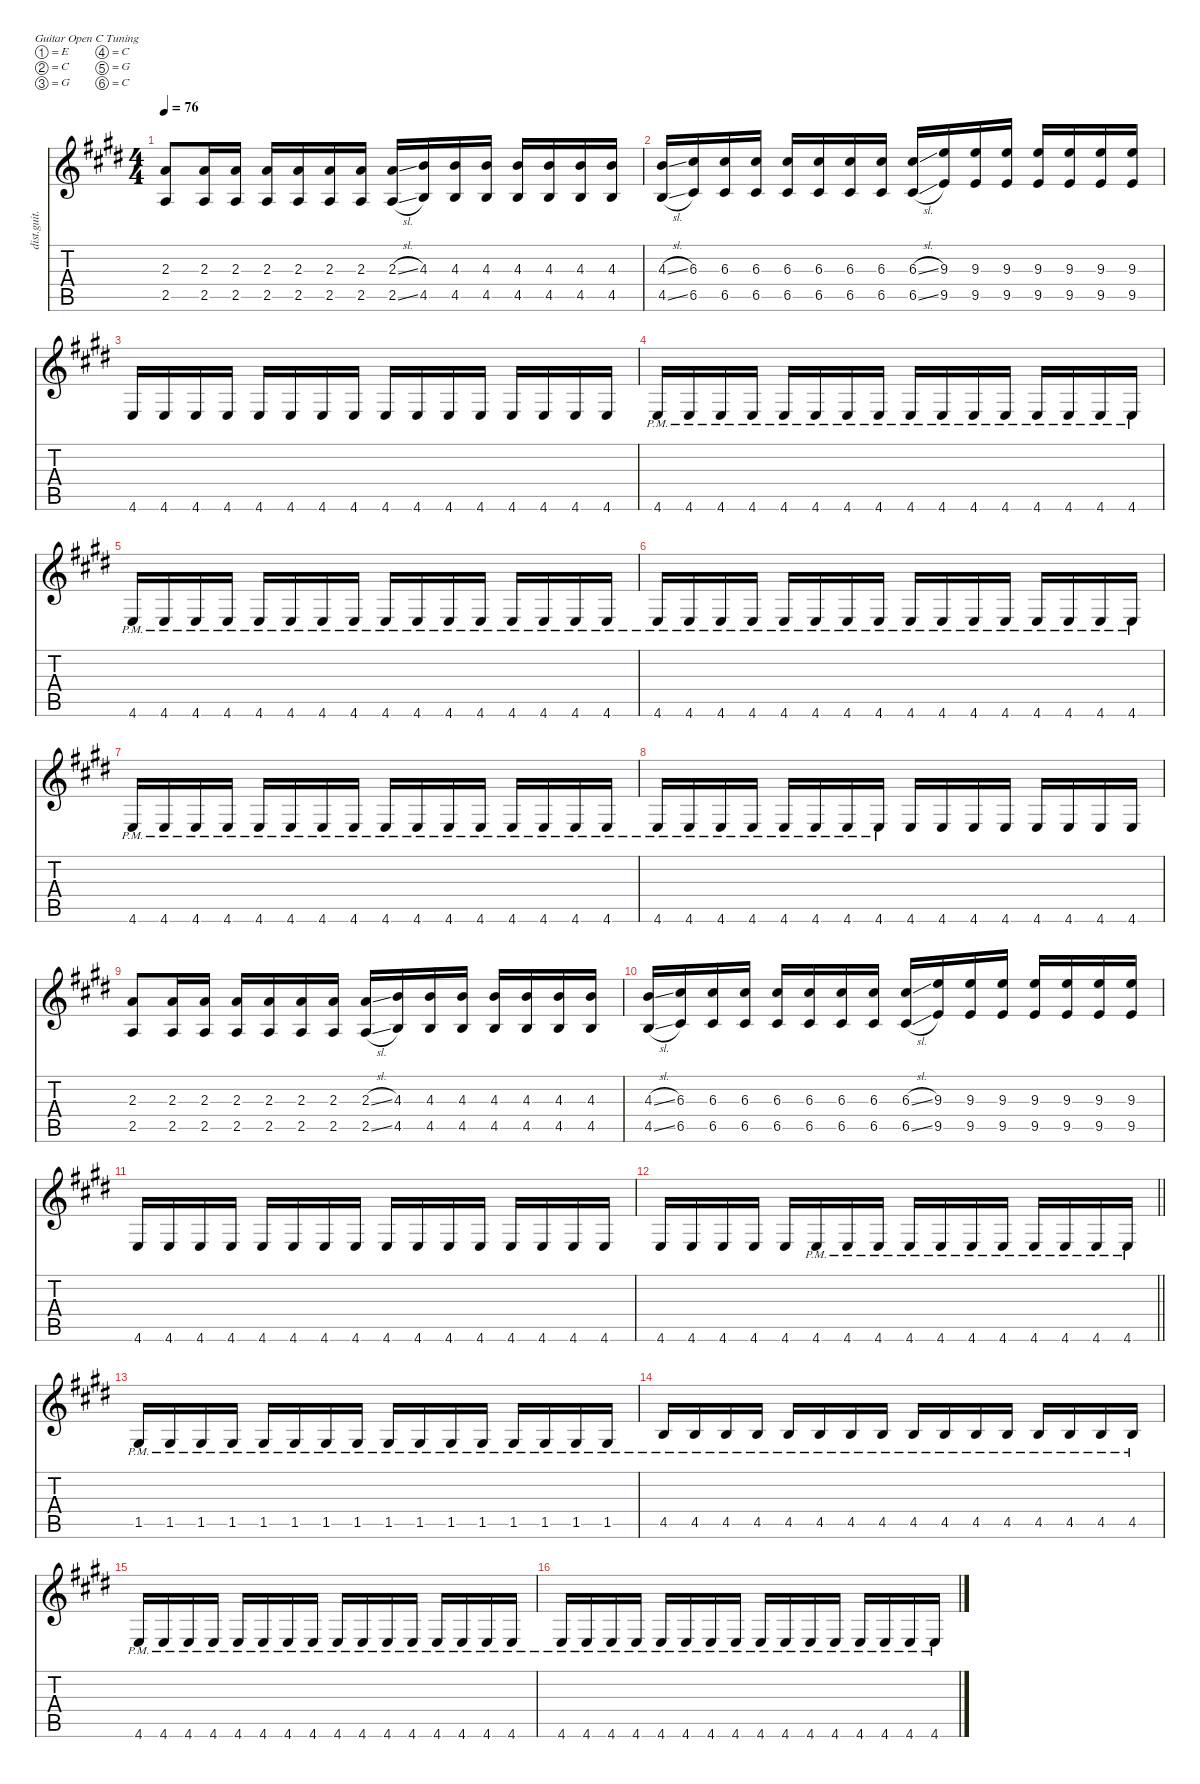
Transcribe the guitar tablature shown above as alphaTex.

\defaultSystemsLayout 4
\hideDynamics
\bracketExtendMode nobrackets
\otherSystemsTrackNameOrientation horizontal
\track ("Guitar 1" "dist.guit.") {defaultSystemsLayout 4 instrument distortionguitar}
\staff {score tabs}
\tuning (E4 C4 G3 C3 G2 C2)
\ts (4 4)
\tempo 76
\clef g2
\ks e
(2.3{acc forcenatural} 2.5{acc forcenatural}).8{dy f beam Up} (2.3{acc forcenatural} 2.5{acc forcenatural}).16{beam Up} (2.3{acc forcenatural} 2.5{acc forcenatural}).16{beam Up} (2.3{acc forcenatural} 2.5{acc forcenatural}).16{beam Up} (2.3{acc forcenatural} 2.5{acc forcenatural}).16{beam Up} (2.3{acc forcenatural} 2.5{acc forcenatural}).16{beam Up} (2.3{acc forcenatural} 2.5{acc forcenatural}).16{beam Up} (2.3{sl acc forcenatural} 2.5{sl acc forcenatural}).16{beam Up} (4.3{acc forcenatural} 4.5{acc forcenatural}).16{beam Up} (4.3{acc forcenatural} 4.5{acc forcenatural}).16{beam Up} (4.3{acc forcenatural} 4.5{acc forcenatural}).16{beam Up} (4.3{acc forcenatural} 4.5{acc forcenatural}).16{beam Up} (4.3{acc forcenatural} 4.5{acc forcenatural}).16{beam Up} (4.3{acc forcenatural} 4.5{acc forcenatural}).16{beam Up} (4.3{acc forcenatural} 4.5{acc forcenatural}).16{beam Up} |
(4.3{sl acc forcenatural} 4.5{sl acc forcenatural}).16{beam Up} (6.3{acc #} 6.5{acc #}).16{beam Up} (6.3{acc #} 6.5{acc #}).16{beam Up} (6.3{acc #} 6.5{acc #}).16{beam Up} (6.3{acc #} 6.5{acc #}).16{beam Up} (6.3{acc #} 6.5{acc #}).16{beam Up} (6.3{acc #} 6.5{acc #}).16{beam Up} (6.3{acc #} 6.5{acc #}).16{beam Up} (6.3{sl acc #} 6.5{sl acc #}).16{beam Up} (9.3{acc forcenatural} 9.5{acc forcenatural}).16{beam Up} (9.3{acc forcenatural} 9.5{acc forcenatural}).16{beam Up} (9.3{acc forcenatural} 9.5{acc forcenatural}).16{beam Up} (9.3{acc forcenatural} 9.5{acc forcenatural}).16{beam Up} (9.3{acc forcenatural} 9.5{acc forcenatural}).16{beam Up} (9.3{acc forcenatural} 9.5{acc forcenatural}).16{beam Up} (9.3{acc forcenatural} 9.5{acc forcenatural}).16{beam Up} |
4.6{acc forcenatural}.16{beam Up} 4.6{acc forcenatural}.16{beam Up} 4.6{acc forcenatural}.16{beam Up} 4.6{acc forcenatural}.16{beam Up} 4.6{acc forcenatural}.16{beam Up} 4.6{acc forcenatural}.16{beam Up} 4.6{acc forcenatural}.16{beam Up} 4.6{acc forcenatural}.16{beam Up} 4.6{acc forcenatural}.16{beam Up} 4.6{acc forcenatural}.16{beam Up} 4.6{acc forcenatural}.16{beam Up} 4.6{acc forcenatural}.16{beam Up} 4.6{acc forcenatural}.16{beam Up} 4.6{acc forcenatural}.16{beam Up} 4.6{acc forcenatural}.16{beam Up} 4.6{acc forcenatural}.16{beam Up} |
4.6{pm acc forcenatural}.16{beam Up} 4.6{pm acc forcenatural}.16{beam Up} 4.6{pm acc forcenatural}.16{beam Up} 4.6{pm acc forcenatural}.16{beam Up} 4.6{pm acc forcenatural}.16{beam Up} 4.6{pm acc forcenatural}.16{beam Up} 4.6{pm acc forcenatural}.16{beam Up} 4.6{pm acc forcenatural}.16{beam Up} 4.6{pm acc forcenatural}.16{beam Up} 4.6{pm acc forcenatural}.16{beam Up} 4.6{pm acc forcenatural}.16{beam Up} 4.6{pm acc forcenatural}.16{beam Up} 4.6{pm acc forcenatural}.16{beam Up} 4.6{pm acc forcenatural}.16{beam Up} 4.6{pm acc forcenatural}.16{beam Up} 4.6{pm acc forcenatural}.16{beam Up} |
4.6{pm acc forcenatural}.16{beam Up} 4.6{pm acc forcenatural}.16{beam Up} 4.6{pm acc forcenatural}.16{beam Up} 4.6{pm acc forcenatural}.16{beam Up} 4.6{pm acc forcenatural}.16{beam Up} 4.6{pm acc forcenatural}.16{beam Up} 4.6{pm acc forcenatural}.16{beam Up} 4.6{pm acc forcenatural}.16{beam Up} 4.6{pm acc forcenatural}.16{beam Up} 4.6{pm acc forcenatural}.16{beam Up} 4.6{pm acc forcenatural}.16{beam Up} 4.6{pm acc forcenatural}.16{beam Up} 4.6{pm acc forcenatural}.16{beam Up} 4.6{pm acc forcenatural}.16{beam Up} 4.6{pm acc forcenatural}.16{beam Up} 4.6{pm acc forcenatural}.16{beam Up} |
4.6{pm acc forcenatural}.16{beam Up} 4.6{pm acc forcenatural}.16{beam Up} 4.6{pm acc forcenatural}.16{beam Up} 4.6{pm acc forcenatural}.16{beam Up} 4.6{pm acc forcenatural}.16{beam Up} 4.6{pm acc forcenatural}.16{beam Up} 4.6{pm acc forcenatural}.16{beam Up} 4.6{pm acc forcenatural}.16{beam Up} 4.6{pm acc forcenatural}.16{beam Up} 4.6{pm acc forcenatural}.16{beam Up} 4.6{pm acc forcenatural}.16{beam Up} 4.6{pm acc forcenatural}.16{beam Up} 4.6{pm acc forcenatural}.16{beam Up} 4.6{pm acc forcenatural}.16{beam Up} 4.6{pm acc forcenatural}.16{beam Up} 4.6{pm acc forcenatural}.16{beam Up} |
4.6{pm acc forcenatural}.16{beam Up} 4.6{pm acc forcenatural}.16{beam Up} 4.6{pm acc forcenatural}.16{beam Up} 4.6{pm acc forcenatural}.16{beam Up} 4.6{pm acc forcenatural}.16{beam Up} 4.6{pm acc forcenatural}.16{beam Up} 4.6{pm acc forcenatural}.16{beam Up} 4.6{pm acc forcenatural}.16{beam Up} 4.6{pm acc forcenatural}.16{beam Up} 4.6{pm acc forcenatural}.16{beam Up} 4.6{pm acc forcenatural}.16{beam Up} 4.6{pm acc forcenatural}.16{beam Up} 4.6{pm acc forcenatural}.16{beam Up} 4.6{pm acc forcenatural}.16{beam Up} 4.6{pm acc forcenatural}.16{beam Up} 4.6{pm acc forcenatural}.16{beam Up} |
4.6{pm acc forcenatural}.16{beam Up} 4.6{pm acc forcenatural}.16{beam Up} 4.6{pm acc forcenatural}.16{beam Up} 4.6{pm acc forcenatural}.16{beam Up} 4.6{pm acc forcenatural}.16{beam Up} 4.6{pm acc forcenatural}.16{beam Up} 4.6{pm acc forcenatural}.16{beam Up} 4.6{pm acc forcenatural}.16{beam Up} 4.6{acc forcenatural}.16{beam Up} 4.6{acc forcenatural}.16{beam Up} 4.6{acc forcenatural}.16{beam Up} 4.6{acc forcenatural}.16{beam Up} 4.6{acc forcenatural}.16{beam Up} 4.6{acc forcenatural}.16{beam Up} 4.6{acc forcenatural}.16{beam Up} 4.6{acc forcenatural}.16{beam Up} |
(2.3{acc forcenatural} 2.5{acc forcenatural}).8{beam Up} (2.3{acc forcenatural} 2.5{acc forcenatural}).16{beam Up} (2.3{acc forcenatural} 2.5{acc forcenatural}).16{beam Up} (2.3{acc forcenatural} 2.5{acc forcenatural}).16{beam Up} (2.3{acc forcenatural} 2.5{acc forcenatural}).16{beam Up} (2.3{acc forcenatural} 2.5{acc forcenatural}).16{beam Up} (2.3{acc forcenatural} 2.5{acc forcenatural}).16{beam Up} (2.3{sl acc forcenatural} 2.5{sl acc forcenatural}).16{beam Up} (4.3{acc forcenatural} 4.5{acc forcenatural}).16{beam Up} (4.3{acc forcenatural} 4.5{acc forcenatural}).16{beam Up} (4.3{acc forcenatural} 4.5{acc forcenatural}).16{beam Up} (4.3{acc forcenatural} 4.5{acc forcenatural}).16{beam Up} (4.3{acc forcenatural} 4.5{acc forcenatural}).16{beam Up} (4.3{acc forcenatural} 4.5{acc forcenatural}).16{beam Up} (4.3{acc forcenatural} 4.5{acc forcenatural}).16{beam Up} |
(4.3{sl acc forcenatural} 4.5{sl acc forcenatural}).16{beam Up} (6.3{acc #} 6.5{acc #}).16{beam Up} (6.3{acc #} 6.5{acc #}).16{beam Up} (6.3{acc #} 6.5{acc #}).16{beam Up} (6.3{acc #} 6.5{acc #}).16{beam Up} (6.3{acc #} 6.5{acc #}).16{beam Up} (6.3{acc #} 6.5{acc #}).16{beam Up} (6.3{acc #} 6.5{acc #}).16{beam Up} (6.3{sl acc #} 6.5{sl acc #}).16{beam Up} (9.3{acc forcenatural} 9.5{acc forcenatural}).16{beam Up} (9.3{acc forcenatural} 9.5{acc forcenatural}).16{beam Up} (9.3{acc forcenatural} 9.5{acc forcenatural}).16{beam Up} (9.3{acc forcenatural} 9.5{acc forcenatural}).16{beam Up} (9.3{acc forcenatural} 9.5{acc forcenatural}).16{beam Up} (9.3{acc forcenatural} 9.5{acc forcenatural}).16{beam Up} (9.3{acc forcenatural} 9.5{acc forcenatural}).16{beam Up} |
4.6{acc forcenatural}.16{beam Up} 4.6{acc forcenatural}.16{beam Up} 4.6{acc forcenatural}.16{beam Up} 4.6{acc forcenatural}.16{beam Up} 4.6{acc forcenatural}.16{beam Up} 4.6{acc forcenatural}.16{beam Up} 4.6{acc forcenatural}.16{beam Up} 4.6{acc forcenatural}.16{beam Up} 4.6{acc forcenatural}.16{beam Up} 4.6{acc forcenatural}.16{beam Up} 4.6{acc forcenatural}.16{beam Up} 4.6{acc forcenatural}.16{beam Up} 4.6{acc forcenatural}.16{beam Up} 4.6{acc forcenatural}.16{beam Up} 4.6{acc forcenatural}.16{beam Up} 4.6{acc forcenatural}.16{beam Up} |
\barLineRight lightlight
4.6{acc forcenatural}.16{beam Up} 4.6{acc forcenatural}.16{beam Up} 4.6{acc forcenatural}.16{beam Up} 4.6{acc forcenatural}.16{beam Up} 4.6{acc forcenatural}.16{beam Up} 4.6{pm acc forcenatural}.16{beam Up} 4.6{pm acc forcenatural}.16{beam Up} 4.6{pm acc forcenatural}.16{beam Up} 4.6{pm acc forcenatural}.16{beam Up} 4.6{pm acc forcenatural}.16{beam Up} 4.6{pm acc forcenatural}.16{beam Up} 4.6{pm acc forcenatural}.16{beam Up} 4.6{pm acc forcenatural}.16{beam Up} 4.6{pm acc forcenatural}.16{beam Up} 4.6{pm acc forcenatural}.16{beam Up} 4.6{pm acc forcenatural}.16{beam Up} |
1.5{pm acc #}.16{beam Up} 1.5{pm acc #}.16{beam Up} 1.5{pm acc #}.16{beam Up} 1.5{pm acc #}.16{beam Up} 1.5{pm acc #}.16{beam Up} 1.5{pm acc #}.16{beam Up} 1.5{pm acc #}.16{beam Up} 1.5{pm acc #}.16{beam Up} 1.5{pm acc #}.16{beam Up} 1.5{pm acc #}.16{beam Up} 1.5{pm acc #}.16{beam Up} 1.5{pm acc #}.16{beam Up} 1.5{pm acc #}.16{beam Up} 1.5{pm acc #}.16{beam Up} 1.5{pm acc #}.16{beam Up} 1.5{pm acc #}.16{beam Up} |
4.5{pm acc forcenatural}.16{beam Up} 4.5{pm acc forcenatural}.16{beam Up} 4.5{pm acc forcenatural}.16{beam Up} 4.5{pm acc forcenatural}.16{beam Up} 4.5{pm acc forcenatural}.16{beam Up} 4.5{pm acc forcenatural}.16{beam Up} 4.5{pm acc forcenatural}.16{beam Up} 4.5{pm acc forcenatural}.16{beam Up} 4.5{pm acc forcenatural}.16{beam Up} 4.5{pm acc forcenatural}.16{beam Up} 4.5{pm acc forcenatural}.16{beam Up} 4.5{pm acc forcenatural}.16{beam Up} 4.5{pm acc forcenatural}.16{beam Up} 4.5{pm acc forcenatural}.16{beam Up} 4.5{pm acc forcenatural}.16{beam Up} 4.5{pm acc forcenatural}.16{beam Up} |
4.6{pm acc forcenatural}.16{beam Up} 4.6{pm acc forcenatural}.16{beam Up} 4.6{pm acc forcenatural}.16{beam Up} 4.6{pm acc forcenatural}.16{beam Up} 4.6{pm acc forcenatural}.16{beam Up} 4.6{pm acc forcenatural}.16{beam Up} 4.6{pm acc forcenatural}.16{beam Up} 4.6{pm acc forcenatural}.16{beam Up} 4.6{pm acc forcenatural}.16{beam Up} 4.6{pm acc forcenatural}.16{beam Up} 4.6{pm acc forcenatural}.16{beam Up} 4.6{pm acc forcenatural}.16{beam Up} 4.6{pm acc forcenatural}.16{beam Up} 4.6{pm acc forcenatural}.16{beam Up} 4.6{pm acc forcenatural}.16{beam Up} 4.6{pm acc forcenatural}.16{beam Up} |
4.6{pm acc forcenatural}.16{beam Up} 4.6{pm acc forcenatural}.16{beam Up} 4.6{pm acc forcenatural}.16{beam Up} 4.6{pm acc forcenatural}.16{beam Up} 4.6{pm acc forcenatural}.16{beam Up} 4.6{pm acc forcenatural}.16{beam Up} 4.6{pm acc forcenatural}.16{beam Up} 4.6{pm acc forcenatural}.16{beam Up} 4.6{pm acc forcenatural}.16{beam Up} 4.6{pm acc forcenatural}.16{beam Up} 4.6{pm acc forcenatural}.16{beam Up} 4.6{pm acc forcenatural}.16{beam Up} 4.6{pm acc forcenatural}.16{beam Up} 4.6{pm acc forcenatural}.16{beam Up} 4.6{pm acc forcenatural}.16{beam Up} 4.6{pm acc forcenatural}.16{beam Up}
